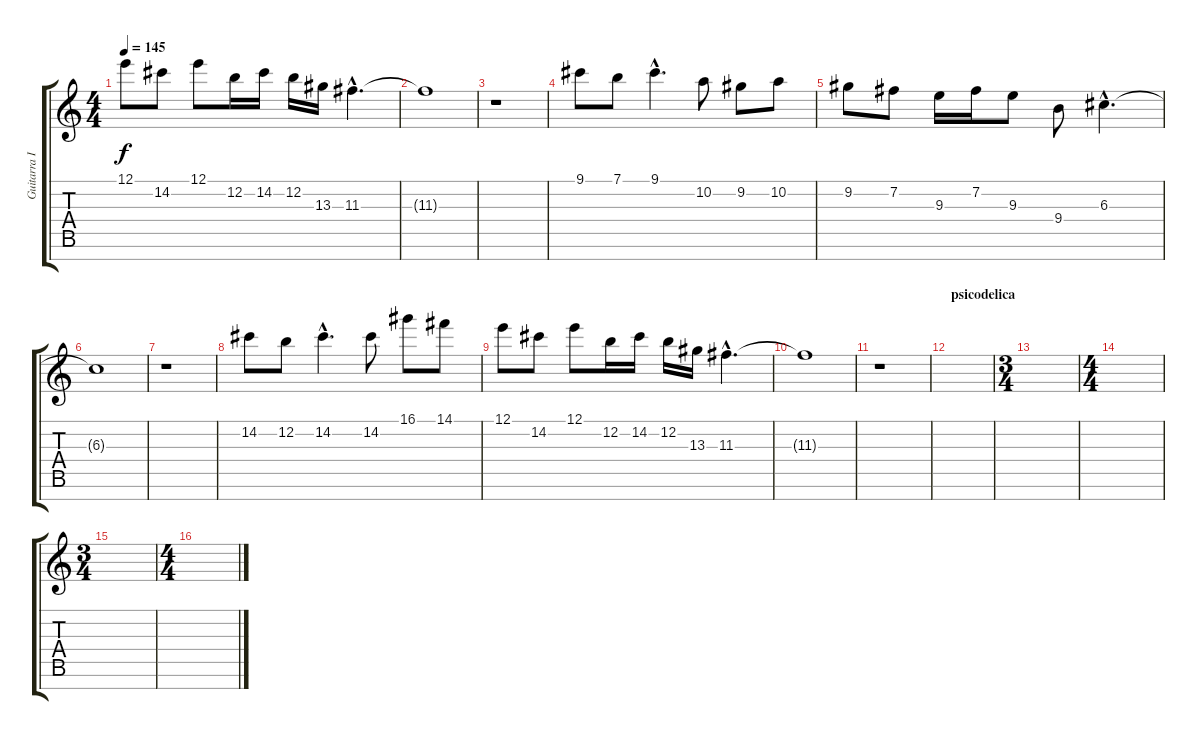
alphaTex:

\track ("Guitarra II" "Guitarra I") {instrument distortionguitar}
\staff {score tabs}
\tuning (E4 B3 G3 D3 A2 E2 B1) {hide}
\ts (4 4)
\tempo 145
\clef g2
\ks c
12.1.8{dy f} 14.2.8 12.1.8 12.2.16 14.2.16 12.2.16 13.3.16 11.3{hac}.4{d} |
11.3{t}.1 |
r.1 |
9.1.8{instrument acousticguitarsteel} 7.1.8 9.1{hac}.4{d} 10.2.8 9.2.8 10.2.8 |
9.2.8 7.2.8 9.3.16 7.2.16 9.3.8 9.4.8 6.3{hac}.4{d} |
6.3{t}.1 |
r.1 |
14.2.8 12.2.8 14.2{hac}.4{d} 14.2.8 16.1.8 14.1.8 |
12.1.8 14.2.8 12.1.8 12.2.16 14.2.16 12.2.16 13.3.16 11.3{hac}.4{d} |
11.3{t}.1 |
r.1 |
\section ("" "psicodelica")
|
\ts (3 4)
|
\ts (4 4)
|
\ts (3 4)
|
\ts (4 4)
